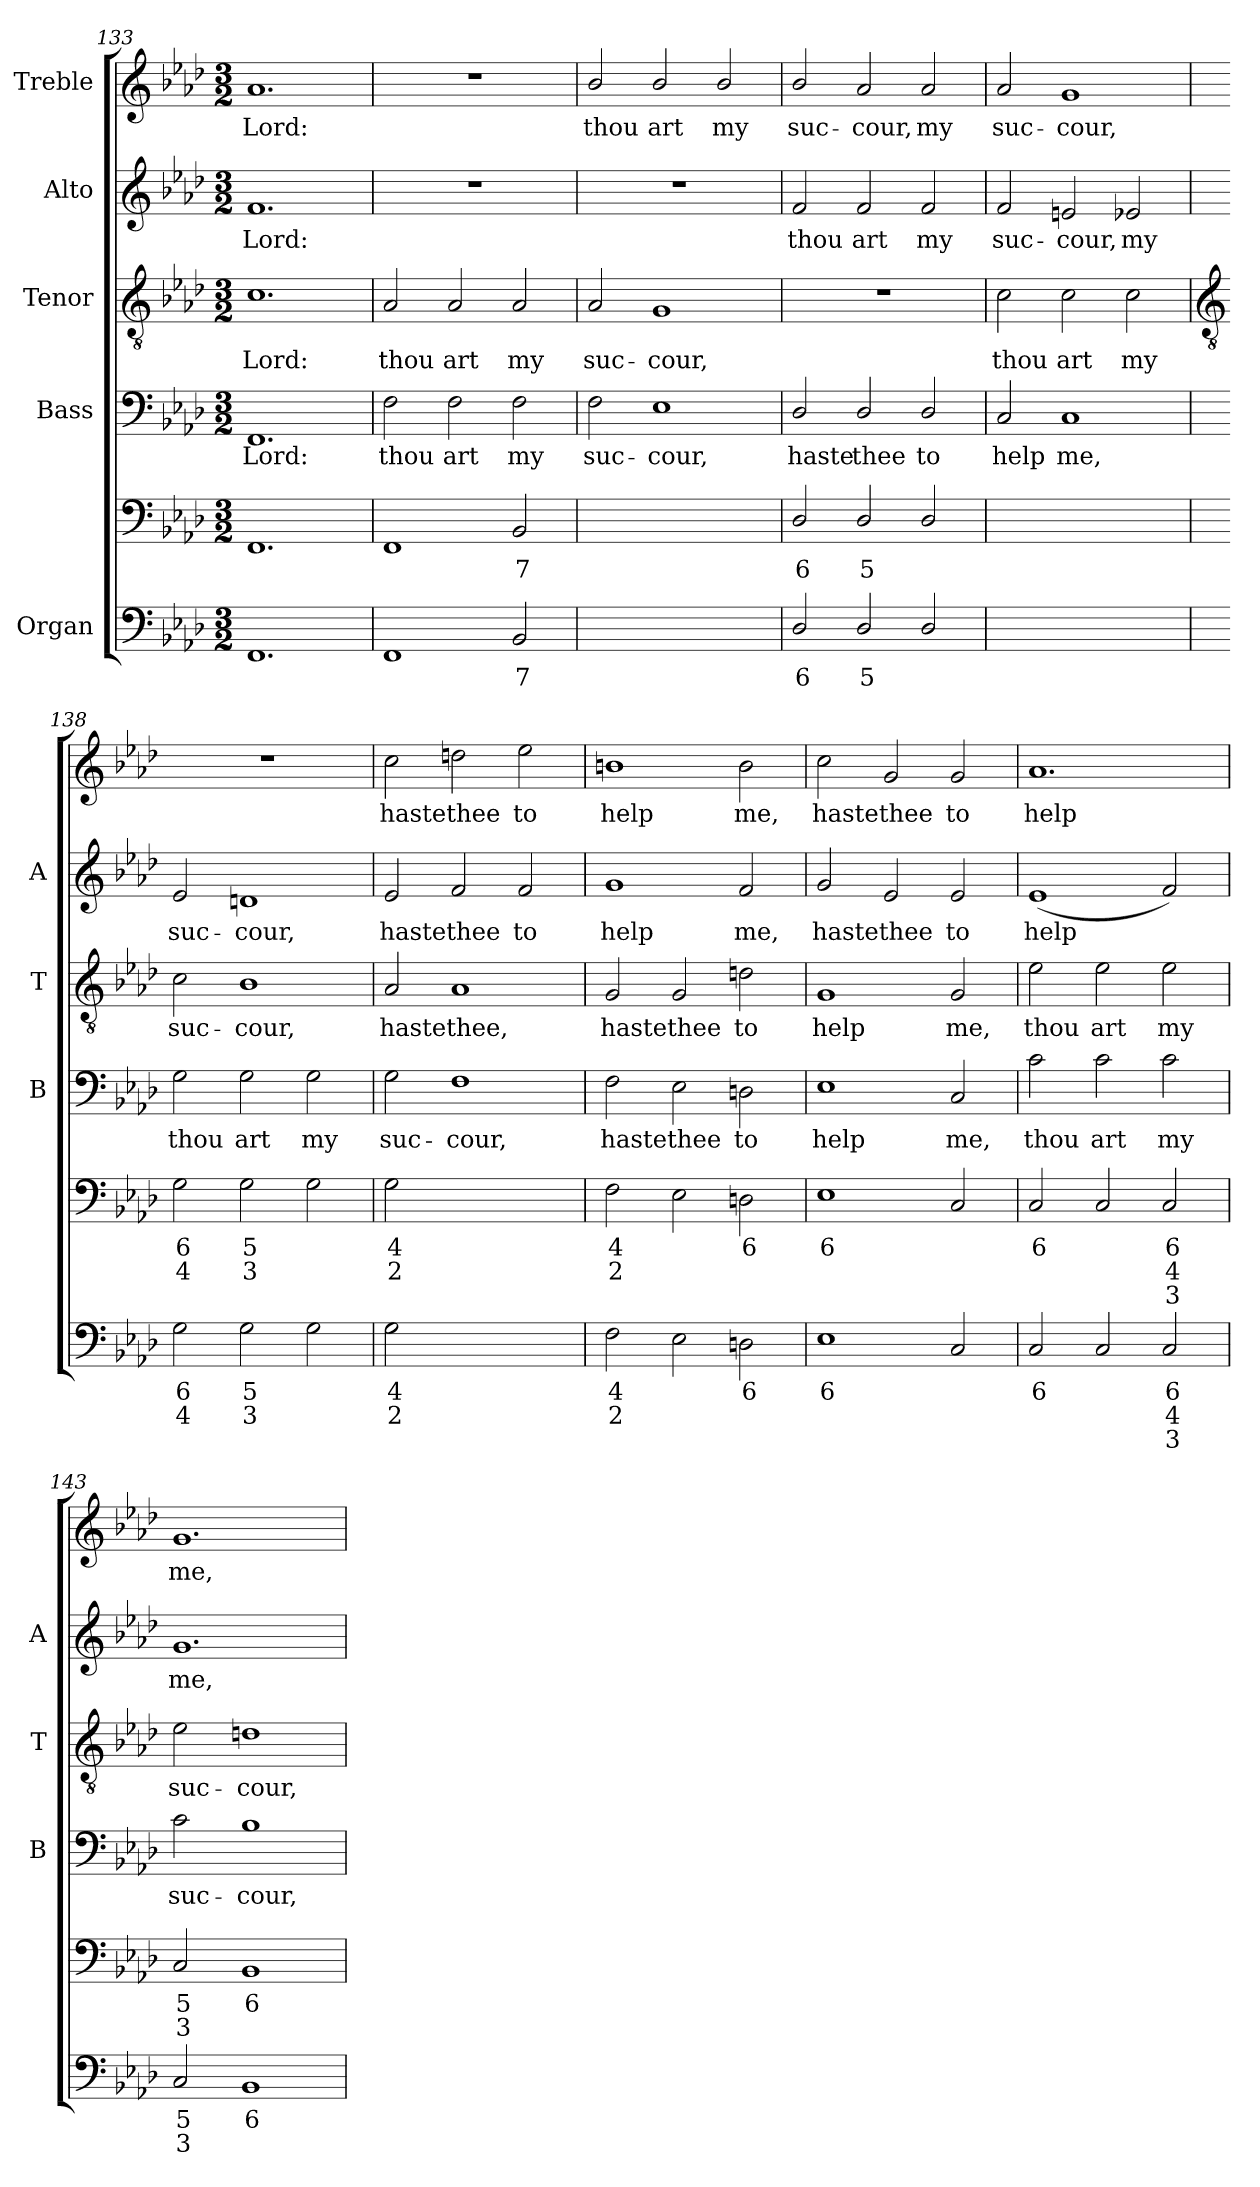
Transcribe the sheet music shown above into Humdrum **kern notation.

**kern	**text	**text	**text	**kern	**text	**text	**text	**kern	**text	**kern	**text	**kern	**text	**kern	**text
*part5	*part5	*part5	*part5	*part5	*part5	*part5	*part5	*part4	*part4	*part3	*part3	*part2	*part2	*part1	*part1
*staff6	*staff6	*staff6	*staff6	*staff5	*staff5	*staff5	*staff5	*staff4	*staff4	*staff3	*staff3	*staff2	*staff2	*staff1	*staff1
*I"Organ	*	*	*	*	*	*	*	*I"Bass	*	*I"Tenor	*	*I"Alto	*	*I"Treble	*
*	*	*	*	*	*	*	*	*I'B	*	*I'T	*	*I'A	*	*	*
*clefF4	*	*	*	*clefF4	*	*	*	*clefF4	*	*clefGv2	*	*clefG2	*	*clefG2	*
*k[b-e-a-d-]	*	*	*	*k[b-e-a-d-]	*	*	*	*k[b-e-a-d-]	*	*k[b-e-a-d-]	*	*k[b-e-a-d-]	*	*k[b-e-a-d-]	*
*A-:	*	*	*	*A-:	*	*	*	*A-:	*	*A-:	*	*A-:	*	*A-:	*
*M3/2	*	*	*	*M3/2	*	*	*	*M3/2	*	*M3/2	*	*M3/2	*	*M3/2	*
=133	=133	=133	=133	=133	=133	=133	=133	=133	=133	=133	=133	=133	=133	=133	=133
!	!	!	!	!	!	!	!	!	!LO:LY:b	!	!LO:LY:b	!	!LO:LY:b	!	!LO:LY:b
1.FF	.	.	.	1.FF	.	.	.	1.FF	Lord:	1.c	Lord:	1.f	Lord:	1.a-	Lord:
=134	=134	=134	=134	=134	=134	=134	=134	=134	=134	=134	=134	=134	=134	=134	=134
!	!	!	!	!	!	!	!	!	!LO:LY:b	!	!LO:LY:b	!LO:N:vis=1	!	!LO:N:vis=1	!
1FF	.	.	.	1FF	.	.	.	2F	thou	2A-	thou	1.r	.	1.r	.
!	!	!	!	!	!	!	!	!	!LO:LY:b	!	!LO:LY:b	!	!	!	!
.	.	.	.	.	.	.	.	2F	art	2A-	art	.	.	.	.
!	!LO:LY:b	!	!	!	!LO:LY:b	!	!	!	!LO:LY:b	!	!LO:LY:b	!	!	!	!
2BB-	7	.	.	2BB-	7	.	.	2F	my	2A-	my	.	.	.	.
=135	=135	=135	=135	=135	=135	=135	=135	=135	=135	=135	=135	=135	=135	=135	=135
!	!LO:LY:b	!LO:LY:b	!	!	!LO:LY:b	!LO:LY:b	!	!	!LO:LY:b	!	!LO:LY:b	!LO:N:vis=1	!	!	!LO:LY:b
[2EE-yy	4	9	.	[2EE-yy	4	9	.	2F	suc-	2A-	suc-	1.r	.	2b-/	thou
!	!LO:LY:b	!LO:LY:b	!	!	!LO:LY:b	!LO:LY:b	!	!	!LO:LY:b	!	!LO:LY:b	!	!	!	!LO:LY:b
1EE-yy]	3	8	.	1EE-yy]	3	8	.	1E-	-cour,	1G	-cour,	.	.	2b-/	art
!	!	!	!	!	!	!	!	!	!	!	!	!	!	!	!LO:LY:b
.	.	.	.	.	.	.	.	.	.	.	.	.	.	2b-/	my
=136	=136	=136	=136	=136	=136	=136	=136	=136	=136	=136	=136	=136	=136	=136	=136
!	!LO:LY:b	!	!	!	!LO:LY:b	!	!	!	!LO:LY:b	!LO:N:vis=1	!	!	!LO:LY:b	!	!LO:LY:b
2D-/	6	.	.	2D-/	6	.	.	2D-/	haste	1.r	.	2f	thou	2b-/	suc-
!	!LO:LY:b	!	!	!	!LO:LY:b	!	!	!	!LO:LY:b	!	!	!	!LO:LY:b	!	!LO:LY:b
2D-/	5	.	.	2D-/	5	.	.	2D-/	thee	.	.	2f	art	2a-	-cour,
!	!	!	!	!	!	!	!	!	!LO:LY:b	!	!	!	!LO:LY:b	!	!LO:LY:b
2D-/	.	.	.	2D-/	.	.	.	2D-/	to	.	.	2f	my	2a-	my
=137	=137	=137	=137	=137	=137	=137	=137	=137	=137	=137	=137	=137	=137	=137	=137
!	!LO:LY:b	!LO:LY:b	!	!	!LO:LY:b	!LO:LY:b	!	!	!LO:LY:b	!	!LO:LY:b	!	!LO:LY:b	!	!LO:LY:b
[2Cyy	6	4	.	[2Cyy	6	4	.	2C	help	2c	thou	2f	suc-	2a-	suc-
!	!LO:LY:b	!LO:LY:b	!	!	!LO:LY:b	!LO:LY:b	!	!	!LO:LY:b	!	!LO:LY:b	!	!LO:LY:b	!	!LO:LY:b
2Cyy_	5	3	.	2Cyy_	5	3	.	1C	me,	2c	art	2en	-cour,	1g	-cour,
!	!	!LO:LY:b	!	!	!	!LO:LY:b	!	!	!	!	!LO:LY:b	!	!LO:LY:b	!	!
2Cyy]	.	3	.	2Cyy]	.	3	.	.	.	2c	my	2e-X	my	.	.
!!LO:LB:g=z
=138	=138	=138	=138	=138	=138	=138	=138	=138	=138	=138	=138	=138	=138	=138	=138
*	*	*	*	*	*	*	*	*	*	*clefGv2	*	*	*	*	*
!	!LO:LY:b	!LO:LY:b	!	!	!LO:LY:b	!LO:LY:b	!	!	!LO:LY:b	!	!LO:LY:b	!	!LO:LY:b	!LO:N:vis=1	!
2G	6	4	.	2G	6	4	.	2G	thou	2c	suc-	2e-	suc-	1.r	.
!	!LO:LY:b	!LO:LY:b	!	!	!LO:LY:b	!LO:LY:b	!	!	!LO:LY:b	!	!LO:LY:b	!	!LO:LY:b	!	!
2G	5	3	.	2G	5	3	.	2G	art	1B-	-cour,	1dn	-cour,	.	.
!	!	!	!	!	!	!	!	!	!LO:LY:b	!	!	!	!	!	!
2G	.	.	.	2G	.	.	.	2G	my	.	.	.	.	.	.
=139	=139	=139	=139	=139	=139	=139	=139	=139	=139	=139	=139	=139	=139	=139	=139
!	!LO:LY:b	!LO:LY:b	!	!	!LO:LY:b	!LO:LY:b	!	!	!LO:LY:b	!	!LO:LY:b	!	!LO:LY:b	!	!LO:LY:b
2G	4	2	.	2G	4	2	.	2G	suc-	2A-	haste	2e-	haste	2cc	haste
!	!LO:LY:b	!	!	!	!LO:LY:b	!	!	!	!LO:LY:b	!	!LO:LY:b	!	!LO:LY:b	!	!LO:LY:b
[2Fyy	6	.	.	[2Fyy	6	.	.	1F	-cour,	1A-	thee,	2f	thee	2ddn	thee
!	!LO:LY:b	!	!	!	!LO:LY:b	!	!	!	!	!	!	!	!LO:LY:b	!	!LO:LY:b
2Fyy]	7	.	.	2Fyy]	7	.	.	.	.	.	.	2f	to	2ee-	to
=140	=140	=140	=140	=140	=140	=140	=140	=140	=140	=140	=140	=140	=140	=140	=140
!	!LO:LY:b	!LO:LY:b	!	!	!LO:LY:b	!LO:LY:b	!	!	!LO:LY:b	!	!LO:LY:b	!	!LO:LY:b	!	!LO:LY:b
2F	4	2	.	2F	4	2	.	2F	haste	2G	haste	1g	help	1bn	help
!	!	!	!	!	!	!	!	!	!LO:LY:b	!	!LO:LY:b	!	!	!	!
2E-	.	.	.	2E-	.	.	.	2E-	thee	2G	thee	.	.	.	.
!	!LO:LY:b	!	!	!	!LO:LY:b	!	!	!	!LO:LY:b	!	!LO:LY:b	!	!LO:LY:b	!	!LO:LY:b
2Dn	6	.	.	2Dn	6	.	.	2Dn	to	2dn	to	2f	me,	2b	me,
=141	=141	=141	=141	=141	=141	=141	=141	=141	=141	=141	=141	=141	=141	=141	=141
!	!LO:LY:b	!	!	!	!LO:LY:b	!	!	!	!LO:LY:b	!	!LO:LY:b	!	!LO:LY:b	!	!LO:LY:b
1E-	6	.	.	1E-	6	.	.	1E-	help	1G	help	2g	haste	2cc	haste
!	!	!	!	!	!	!	!	!	!	!	!	!	!LO:LY:b	!	!LO:LY:b
.	.	.	.	.	.	.	.	.	.	.	.	2e-	thee	2g	thee
!	!	!	!	!	!	!	!	!	!LO:LY:b	!	!LO:LY:b	!	!LO:LY:b	!	!LO:LY:b
2C	.	.	.	2C	.	.	.	2C	me,	2G	me,	2e-	to	2g	to
=142	=142	=142	=142	=142	=142	=142	=142	=142	=142	=142	=142	=142	=142	=142	=142
!	!LO:LY:b	!	!	!	!LO:LY:b	!	!	!	!LO:LY:b	!	!LO:LY:b	!	!LO:LY:b	!	!LO:LY:b
2C	6	.	.	2C	6	.	.	2c	thou	2e-	thou	(<1e-	help	1.a-	help
!	!	!	!	!	!	!	!	!	!LO:LY:b	!	!LO:LY:b	!	!	!	!
2C	.	.	.	2C	.	.	.	2c	art	2e-	art	.	.	.	.
!	!LO:LY:b	!LO:LY:b	!LO:LY:b	!	!LO:LY:b	!LO:LY:b	!LO:LY:b	!	!LO:LY:b	!	!LO:LY:b	!	!	!	!
2C	6	4	3	2C	6	4	3	2c	my	2e-	my	2f)	.	.	.
=143	=143	=143	=143	=143	=143	=143	=143	=143	=143	=143	=143	=143	=143	=143	=143
!	!LO:LY:b	!LO:LY:b	!	!	!LO:LY:b	!LO:LY:b	!	!	!LO:LY:b	!	!LO:LY:b	!	!LO:LY:b	!	!LO:LY:b
2C	5	3	.	2C	5	3	.	2c	suc-	2e-	suc-	1.g	me,	1.g	me,
!	!LO:LY:b	!	!	!	!LO:LY:b	!	!	!	!LO:LY:b	!	!LO:LY:b	!	!	!	!
1BB-	6	.	.	1BB-	6	.	.	1B-	-cour,	1dn	-cour,	.	.	.	.
=	=	=	=	=	=	=	=	=	=	=	=	=	=	=	=
*-	*-	*-	*-	*-	*-	*-	*-	*-	*-	*-	*-	*-	*-	*-	*-
